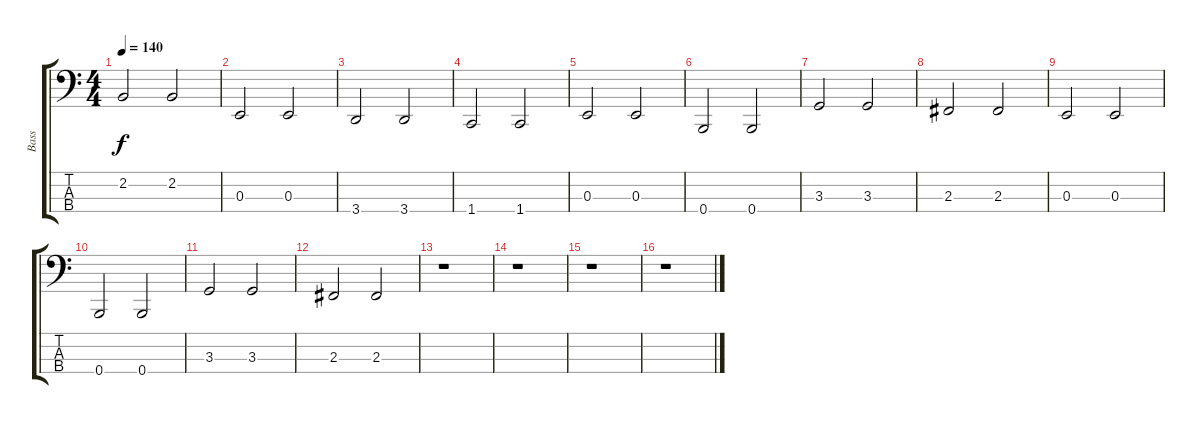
\track ("Bass" "Bass") {instrument electricbassfinger}
\staff {score tabs}
\tuning (D2 A1 E1 B0) {hide}
\ts (4 4)
\tempo 140
\clef f4
\ks c
2.2.2{dy f} 2.2.2 |
0.3.2 0.3.2 |
3.4.2 3.4.2 |
1.4.2 1.4.2 |
0.3.2 0.3.2 |
0.4.2 0.4.2 |
3.3.2 3.3.2 |
2.3.2 2.3.2 |
0.3.2 0.3.2 |
0.4.2 0.4.2 |
3.3.2 3.3.2 |
2.3.2 2.3.2 |
r.1 |
r.1 |
r.1 |
r.1
